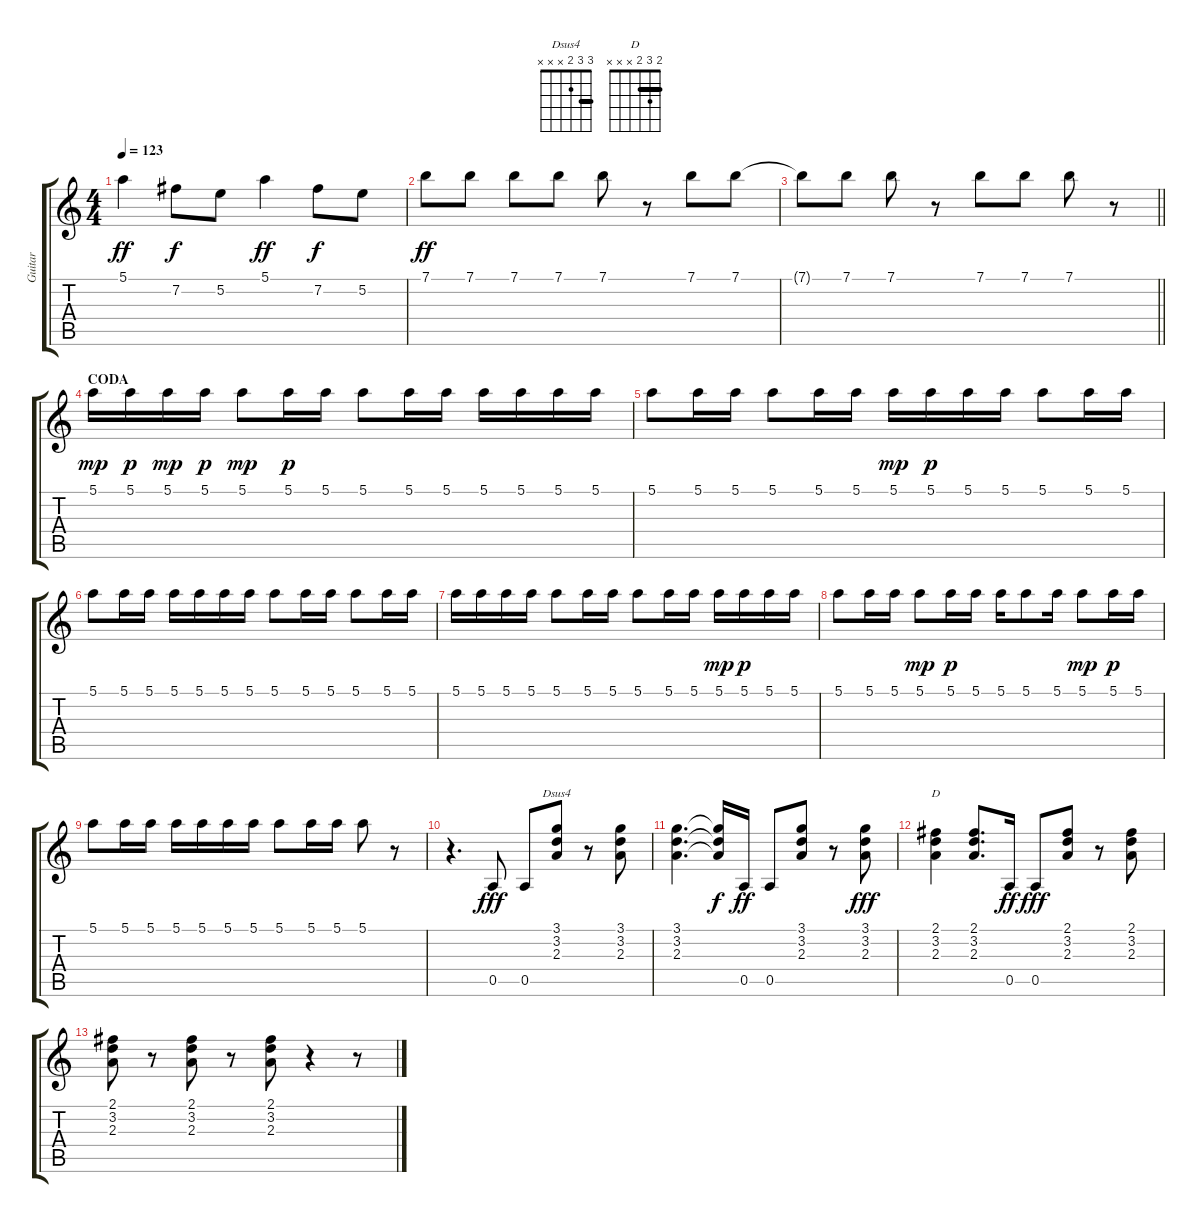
\track ("Guitar" "Guitar") {instrument overdrivenguitar}
\staff {score tabs}
\tuning (E4 B3 G3 D3 A2 E2) {hide}
\chord ("Dsus4" 3 3 2 x x x) {barre 3}
\chord ("D" 2 3 2 x x x) {barre 2}
\ts (4 4)
\tempo 123
\clef g2
\ks c
5.1.4{dy ff} 7.2.8{dy f} 5.2.8 5.1.4{dy ff} 7.2.8{dy f} 5.2.8 |
7.1.8{dy ff} 7.1.8 7.1.8 7.1.8 7.1.8 r.8 7.1.8 7.1.8 |
\barLineRight lightlight
7.1{t}.8 7.1.8 7.1.8 r.8 7.1.8 7.1.8 7.1.8 r.8 |
\section ("" "CODA")
5.1.16{dy mp} 5.1.16{dy p} 5.1.16{dy mp} 5.1.16{dy p} 5.1.8{dy mp} 5.1.16{dy p} 5.1.16 5.1.8 5.1.16 5.1.16 5.1.16 5.1.16 5.1.16 5.1.16 |
5.1.8 5.1.16 5.1.16 5.1.8 5.1.16 5.1.16 5.1.16{dy mp} 5.1.16{dy p} 5.1.16 5.1.16 5.1.8 5.1.16 5.1.16 |
5.1.8 5.1.16 5.1.16 5.1.16 5.1.16 5.1.16 5.1.16 5.1.8 5.1.16 5.1.16 5.1.8 5.1.16 5.1.16 |
5.1.16 5.1.16 5.1.16 5.1.16 5.1.8 5.1.16 5.1.16 5.1.8 5.1.16 5.1.16 5.1.16{dy mp} 5.1.16{dy p} 5.1.16 5.1.16 |
5.1.8 5.1.16 5.1.16 5.1.8{dy mp} 5.1.16{dy p} 5.1.16 5.1.16 5.1.8 5.1.16 5.1.8{dy mp} 5.1.16{dy p} 5.1.16 |
5.1.8 5.1.16 5.1.16 5.1.16 5.1.16 5.1.16 5.1.16 5.1.8 5.1.16 5.1.16 5.1.8 r.8 |
r.4{d instrument electricguitarclean} 0.5.8{dy fff} 0.5.8 (3.1 3.2 2.3).8{ch "Dsus4"} r.8 (3.1 3.2 2.3).8 |
(3.1 3.2 2.3).4{d} (3.1{t} 3.2{t} 2.3{t}).16{dy f} 0.5.16{dy ff} 0.5.8 (3.1 3.2 2.3).8 r.8 (3.1 3.2 2.3).8{dy fff} |
(2.1 3.2 2.3).4{ch "D"} (2.1 3.2 2.3).8{d} 0.5.16{dy ff} 0.5.8{dy fff} (2.1 3.2 2.3).8 r.8 (2.1 3.2 2.3).8 |
(2.1 3.2 2.3).8 r.8 (2.1 3.2 2.3).8 r.8 (2.1 3.2 2.3).8 r.4 r.8
